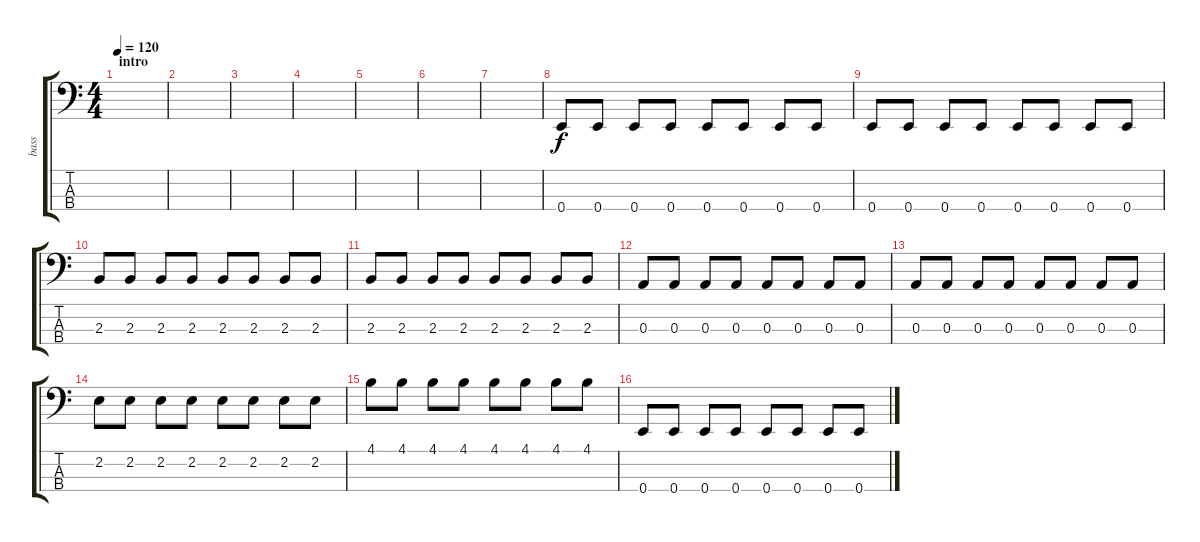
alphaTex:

\track ("bass" "bass") {instrument electricbassfinger}
\staff {score tabs}
\tuning (G2 D2 A1 E1) {hide}
\ts (4 4)
\section ("" "intro")
\tempo 120
\clef f4
\ks c
|
|
|
|
|
|
|
0.4.8 0.4.8 0.4.8 0.4.8 0.4.8 0.4.8 0.4.8 0.4.8 |
0.4.8 0.4.8 0.4.8 0.4.8 0.4.8 0.4.8 0.4.8 0.4.8 |
2.3.8 2.3.8 2.3.8 2.3.8 2.3.8 2.3.8 2.3.8 2.3.8 |
2.3.8 2.3.8 2.3.8 2.3.8 2.3.8 2.3.8 2.3.8 2.3.8 |
0.3.8 0.3.8 0.3.8 0.3.8 0.3.8 0.3.8 0.3.8 0.3.8 |
0.3.8 0.3.8 0.3.8 0.3.8 0.3.8 0.3.8 0.3.8 0.3.8 |
2.2.8 2.2.8 2.2.8 2.2.8 2.2.8 2.2.8 2.2.8 2.2.8 |
4.1.8 4.1.8 4.1.8 4.1.8 4.1.8 4.1.8 4.1.8 4.1.8 |
0.4.8 0.4.8 0.4.8 0.4.8 0.4.8 0.4.8 0.4.8 0.4.8
